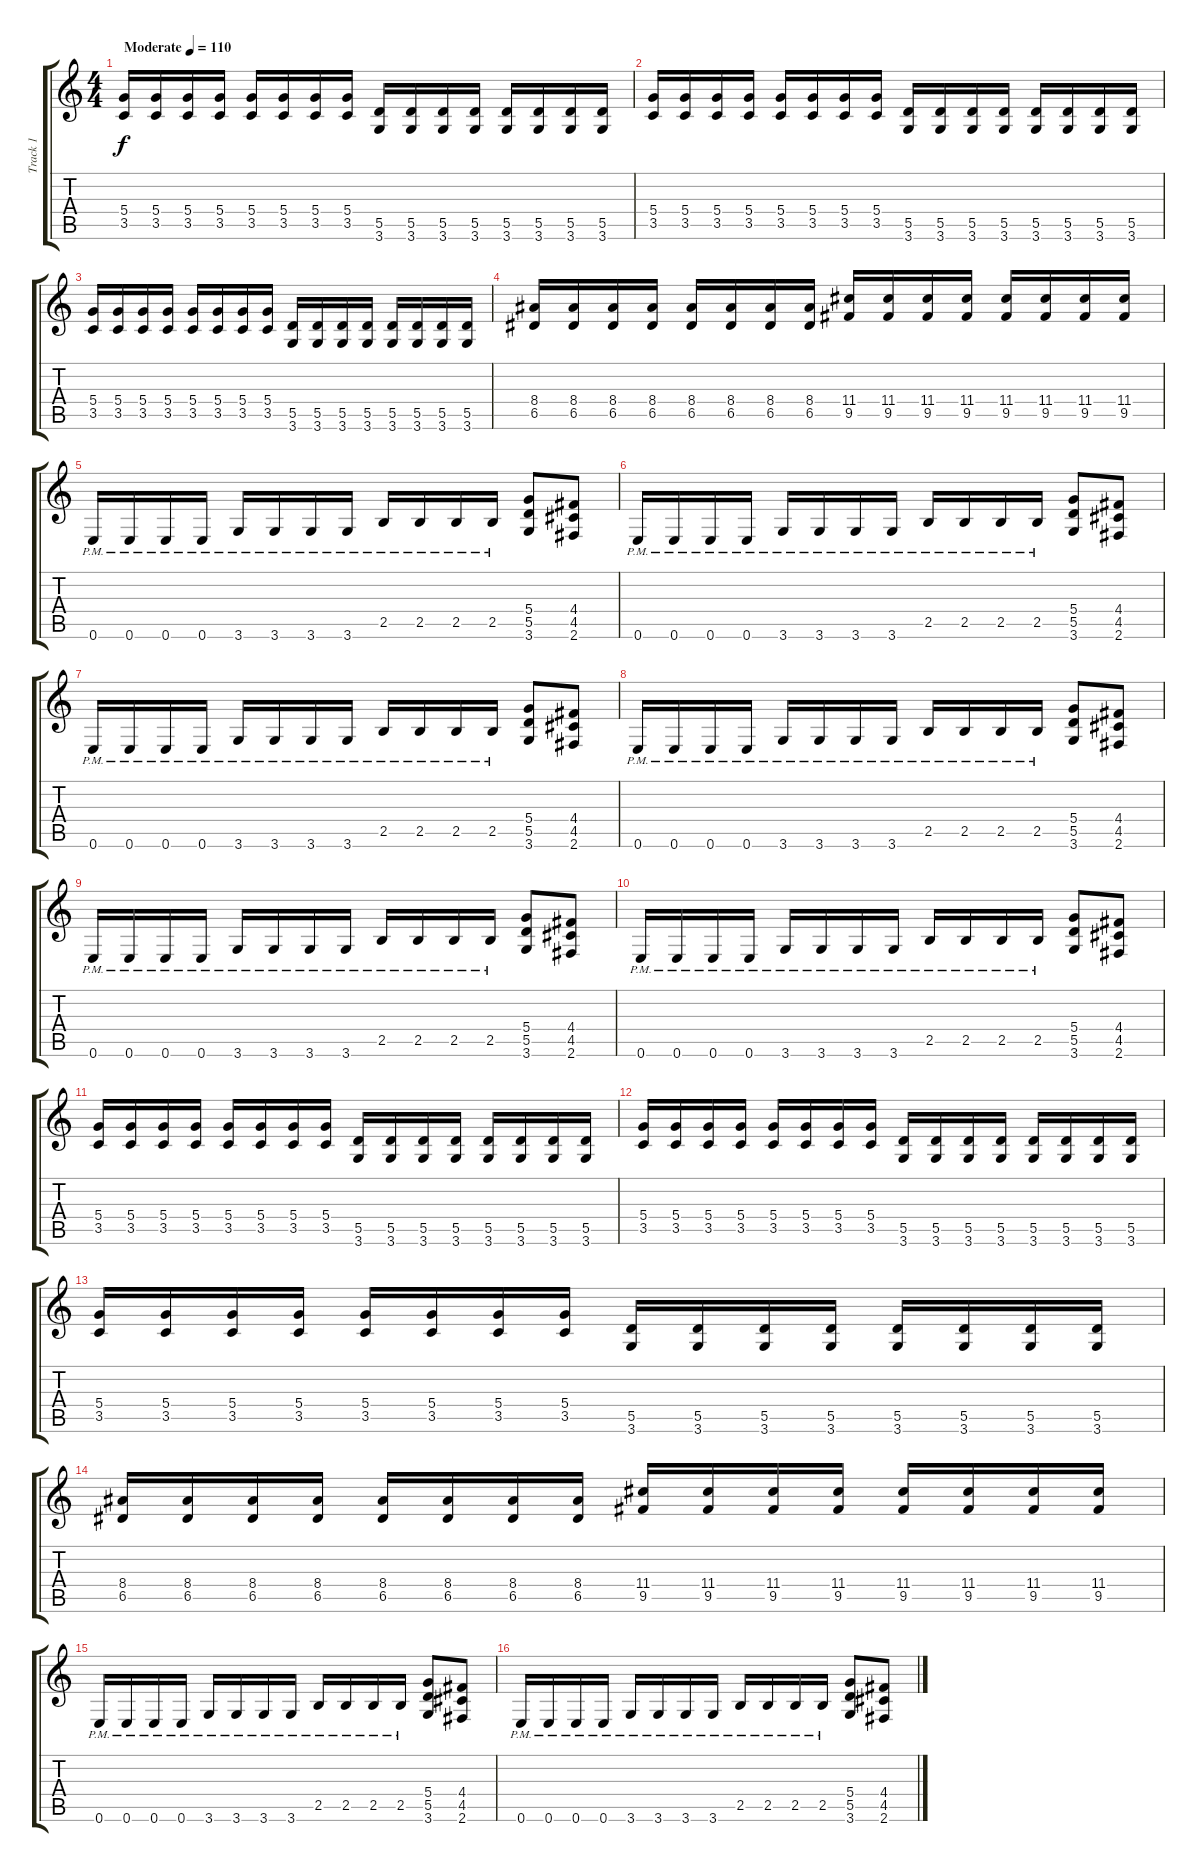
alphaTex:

\track ("Track 1" "Track 1") {instrument distortionguitar}
\staff {score tabs}
\tuning (E4 B3 G3 D3 A2 E2) {hide}
\ts (4 4)
\tempo (110 "Moderate")
\clef g2
\ks c
(5.4 3.5).16{dy f instrument distortionguitar} (5.4 3.5).16 (5.4 3.5).16 (5.4 3.5).16 (5.4 3.5).16 (5.4 3.5).16 (5.4 3.5).16 (5.4 3.5).16 (5.5 3.6).16 (5.5 3.6).16 (5.5 3.6).16 (5.5 3.6).16 (5.5 3.6).16 (5.5 3.6).16 (5.5 3.6).16 (5.5 3.6).16 |
(5.4 3.5).16 (5.4 3.5).16 (5.4 3.5).16 (5.4 3.5).16 (5.4 3.5).16 (5.4 3.5).16 (5.4 3.5).16 (5.4 3.5).16 (5.5 3.6).16 (5.5 3.6).16 (5.5 3.6).16 (5.5 3.6).16 (5.5 3.6).16 (5.5 3.6).16 (5.5 3.6).16 (5.5 3.6).16 |
(5.4 3.5).16 (5.4 3.5).16 (5.4 3.5).16 (5.4 3.5).16 (5.4 3.5).16 (5.4 3.5).16 (5.4 3.5).16 (5.4 3.5).16 (5.5 3.6).16 (5.5 3.6).16 (5.5 3.6).16 (5.5 3.6).16 (5.5 3.6).16 (5.5 3.6).16 (5.5 3.6).16 (5.5 3.6).16 |
(8.4 6.5).16 (8.4 6.5).16 (8.4 6.5).16 (8.4 6.5).16 (8.4 6.5).16 (8.4 6.5).16 (8.4 6.5).16 (8.4 6.5).16 (11.4 9.5).16 (11.4 9.5).16 (11.4 9.5).16 (11.4 9.5).16 (11.4 9.5).16 (11.4 9.5).16 (11.4 9.5).16 (11.4 9.5).16 |
0.6{pm}.16 0.6{pm}.16 0.6{pm}.16 0.6{pm}.16 3.6{pm}.16 3.6{pm}.16 3.6{pm}.16 3.6{pm}.16 2.5{pm}.16 2.5{pm}.16 2.5{pm}.16 2.5{pm}.16 (5.4 5.5 3.6).8 (4.4 4.5 2.6).8 |
0.6{pm}.16 0.6{pm}.16 0.6{pm}.16 0.6{pm}.16 3.6{pm}.16 3.6{pm}.16 3.6{pm}.16 3.6{pm}.16 2.5{pm}.16 2.5{pm}.16 2.5{pm}.16 2.5{pm}.16 (5.4 5.5 3.6).8 (4.4 4.5 2.6).8 |
0.6{pm}.16 0.6{pm}.16 0.6{pm}.16 0.6{pm}.16 3.6{pm}.16 3.6{pm}.16 3.6{pm}.16 3.6{pm}.16 2.5{pm}.16 2.5{pm}.16 2.5{pm}.16 2.5{pm}.16 (5.4 5.5 3.6).8 (4.4 4.5 2.6).8 |
0.6{pm}.16 0.6{pm}.16 0.6{pm}.16 0.6{pm}.16 3.6{pm}.16 3.6{pm}.16 3.6{pm}.16 3.6{pm}.16 2.5{pm}.16 2.5{pm}.16 2.5{pm}.16 2.5{pm}.16 (5.4 5.5 3.6).8 (4.4 4.5 2.6).8 |
0.6{pm}.16 0.6{pm}.16 0.6{pm}.16 0.6{pm}.16 3.6{pm}.16 3.6{pm}.16 3.6{pm}.16 3.6{pm}.16 2.5{pm}.16 2.5{pm}.16 2.5{pm}.16 2.5{pm}.16 (5.4 5.5 3.6).8 (4.4 4.5 2.6).8 |
0.6{pm}.16 0.6{pm}.16 0.6{pm}.16 0.6{pm}.16 3.6{pm}.16 3.6{pm}.16 3.6{pm}.16 3.6{pm}.16 2.5{pm}.16 2.5{pm}.16 2.5{pm}.16 2.5{pm}.16 (5.4 5.5 3.6).8 (4.4 4.5 2.6).8 |
(5.4 3.5).16 (5.4 3.5).16 (5.4 3.5).16 (5.4 3.5).16 (5.4 3.5).16 (5.4 3.5).16 (5.4 3.5).16 (5.4 3.5).16 (5.5 3.6).16 (5.5 3.6).16 (5.5 3.6).16 (5.5 3.6).16 (5.5 3.6).16 (5.5 3.6).16 (5.5 3.6).16 (5.5 3.6).16 |
(5.4 3.5).16 (5.4 3.5).16 (5.4 3.5).16 (5.4 3.5).16 (5.4 3.5).16 (5.4 3.5).16 (5.4 3.5).16 (5.4 3.5).16 (5.5 3.6).16 (5.5 3.6).16 (5.5 3.6).16 (5.5 3.6).16 (5.5 3.6).16 (5.5 3.6).16 (5.5 3.6).16 (5.5 3.6).16 |
(5.4 3.5).16 (5.4 3.5).16 (5.4 3.5).16 (5.4 3.5).16 (5.4 3.5).16 (5.4 3.5).16 (5.4 3.5).16 (5.4 3.5).16 (5.5 3.6).16 (5.5 3.6).16 (5.5 3.6).16 (5.5 3.6).16 (5.5 3.6).16 (5.5 3.6).16 (5.5 3.6).16 (5.5 3.6).16 |
(8.4 6.5).16 (8.4 6.5).16 (8.4 6.5).16 (8.4 6.5).16 (8.4 6.5).16 (8.4 6.5).16 (8.4 6.5).16 (8.4 6.5).16 (11.4 9.5).16 (11.4 9.5).16 (11.4 9.5).16 (11.4 9.5).16 (11.4 9.5).16 (11.4 9.5).16 (11.4 9.5).16 (11.4 9.5).16 |
0.6{pm}.16 0.6{pm}.16 0.6{pm}.16 0.6{pm}.16 3.6{pm}.16 3.6{pm}.16 3.6{pm}.16 3.6{pm}.16 2.5{pm}.16 2.5{pm}.16 2.5{pm}.16 2.5{pm}.16 (5.4 5.5 3.6).8 (4.4 4.5 2.6).8 |
0.6{pm}.16 0.6{pm}.16 0.6{pm}.16 0.6{pm}.16 3.6{pm}.16 3.6{pm}.16 3.6{pm}.16 3.6{pm}.16 2.5{pm}.16 2.5{pm}.16 2.5{pm}.16 2.5{pm}.16 (5.4 5.5 3.6).8 (4.4 4.5 2.6).8
